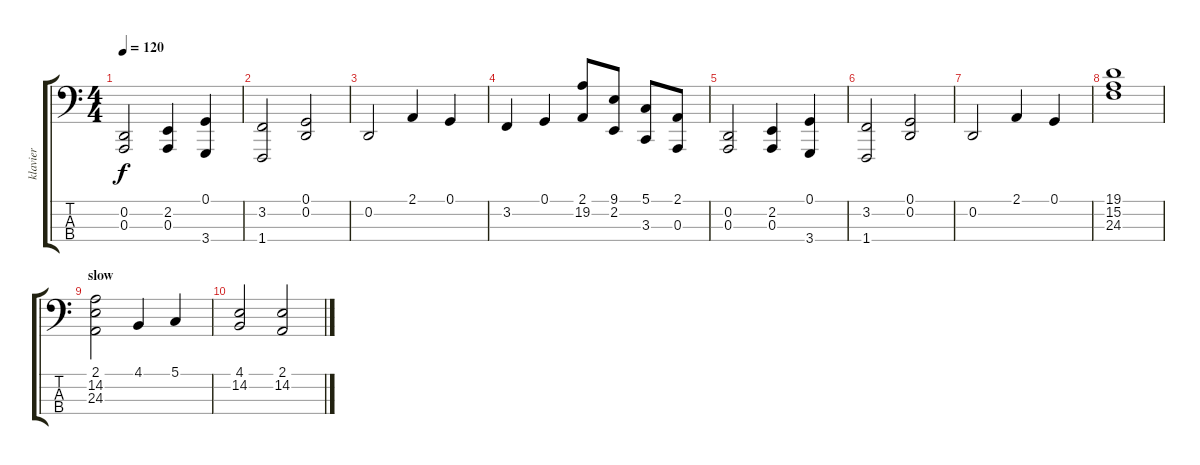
\track ("klavier" "klavier") {instrument churchorgan}
\staff {score tabs}
\tuning (G2 D2 A1 E1) {hide}
\ts (4 4)
\tempo 120
\clef f4
\ks c
(0.2 0.3).2{dy f} (2.2 0.3).4 (0.1 3.4).4 |
(3.2 1.4).2 (0.1 0.2).2 |
0.2.2 2.1.4 0.1.4 |
3.2.4 0.1.4 (2.1 19.2).8 (9.1 2.2).8 (5.1 3.3).8 (2.1 0.3).8 |
(0.2 0.3).2 (2.2 0.3).4 (0.1 3.4).4 |
(3.2 1.4).2 (0.1 0.2).2 |
0.2.2 2.1.4 0.1.4 |
(19.1 15.2 24.3).1 |
\section ("" "slow")
(2.1 14.2 24.3).2 4.1.4 5.1.4 |
(4.1 14.2).2 (2.1 14.2).2
